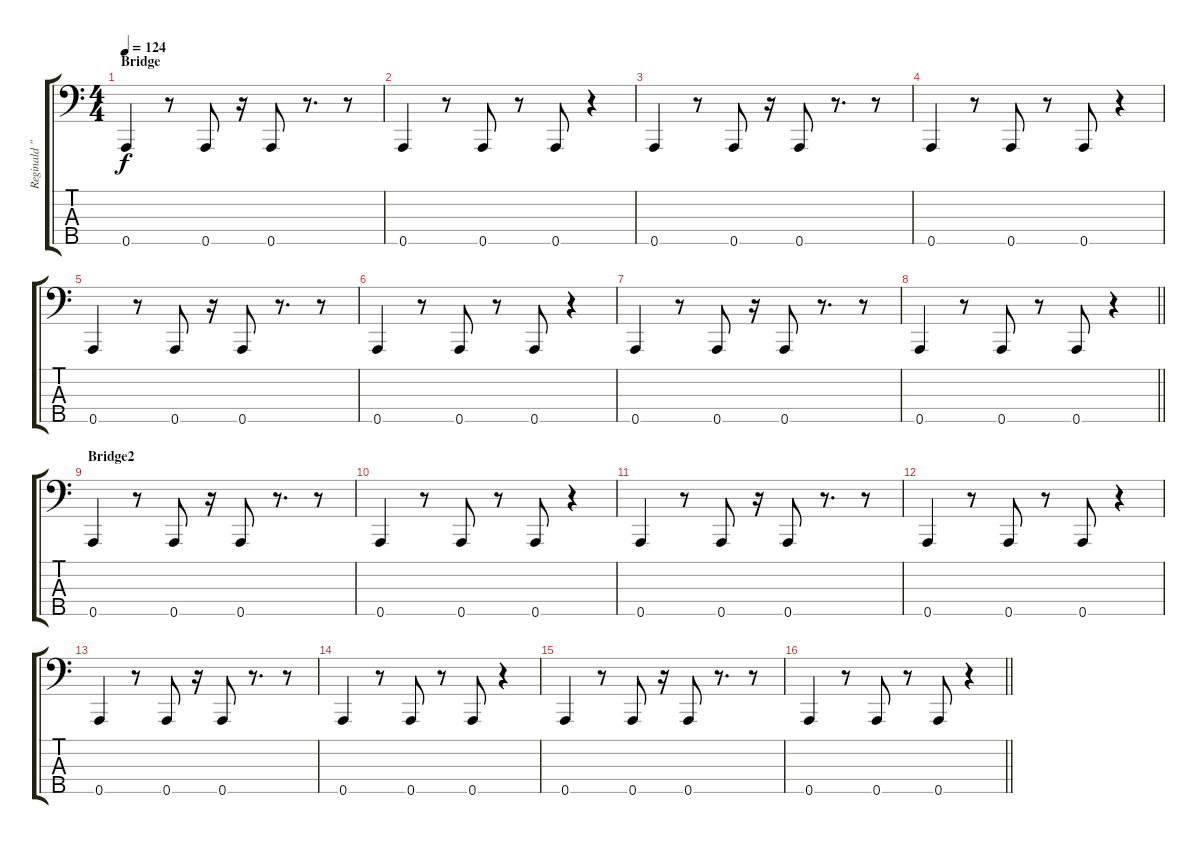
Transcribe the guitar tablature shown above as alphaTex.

\track ("Reginald \"Fieldy\"Arvizu" "Reginald \"") {instrument electricbassfinger}
\staff {score tabs}
\tuning (F2 C2 G1 D1 A0) {hide}
\ts (4 4)
\section ("" "Bridge")
\tempo 124
\clef f4
\ks c
0.5.4{dy f} r.8 0.5.8 r.16 0.5.8 r.8{d} r.8 |
0.5.4 r.8 0.5.8 r.8 0.5.8 r.4 |
0.5.4 r.8 0.5.8 r.16 0.5.8 r.8{d} r.8 |
0.5.4 r.8 0.5.8 r.8 0.5.8 r.4 |
0.5.4 r.8 0.5.8 r.16 0.5.8 r.8{d} r.8 |
0.5.4 r.8 0.5.8 r.8 0.5.8 r.4 |
0.5.4 r.8 0.5.8 r.16 0.5.8 r.8{d} r.8 |
\barLineRight lightlight
0.5.4 r.8 0.5.8 r.8 0.5.8 r.4 |
\section ("" "Bridge2")
0.5.4 r.8 0.5.8 r.16 0.5.8 r.8{d} r.8 |
0.5.4 r.8 0.5.8 r.8 0.5.8 r.4 |
0.5.4 r.8 0.5.8 r.16 0.5.8 r.8{d} r.8 |
0.5.4 r.8 0.5.8 r.8 0.5.8 r.4 |
0.5.4 r.8 0.5.8 r.16 0.5.8 r.8{d} r.8 |
0.5.4 r.8 0.5.8 r.8 0.5.8 r.4 |
0.5.4 r.8 0.5.8 r.16 0.5.8 r.8{d} r.8 |
\barLineRight lightlight
0.5.4 r.8 0.5.8 r.8 0.5.8 r.4
